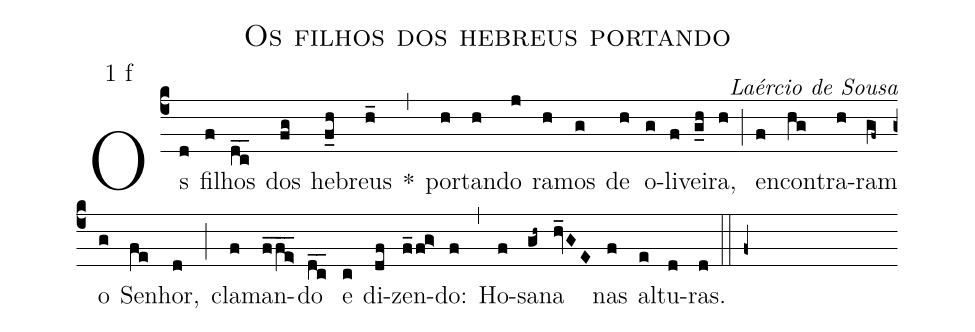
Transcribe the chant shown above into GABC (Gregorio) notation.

name: Os filhos dos hebreus portando;
mode: 1;
mode-differentia: f;
commentary: Laércio de Sousa;
%%
(c4)

Os(d) fi(f)lhos(dc__) dos(fg) he(f_h)breus(h_) *(,) por(h)tan(h)do(j) ra(h)mos(g) de(h) o(g)li(f)vei(g_h)ra,(h) (;) en(f)con(hg)tra(h)ram(gf~) o(g) Se(fe)nhor,(d) (;) cla(f)man(f_fe>__)do(dc__) e(c) di(df)zen(f_fg>)do:(f) (,) Ho(f)sa(gh~)na(hv_GE) nas(f) al(e)tu(d)ras.(d)

(::)

(f+)
